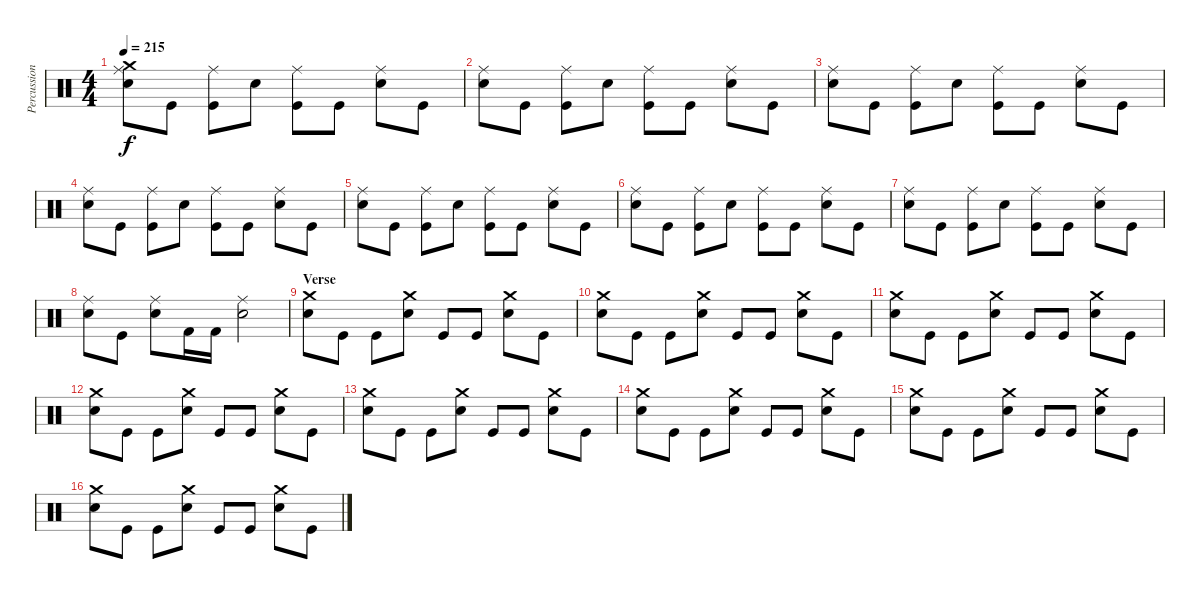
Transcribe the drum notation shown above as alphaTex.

\track ("Percussion" "Percussion") {instrument percussion}
\staff {score}
\articulation defaults
\ts (4 4)
\tempo 215
\clef neutral
\ks c
("Crash medium (hit)" "Ride (middle)" "Electric Snare (hit)").8{dy f} "Kick (hit)".8 ("Ride (middle)" "Kick (hit)").8 "Electric Snare (hit)".8 ("Ride (middle)" "Kick (hit)").8 "Kick (hit)".8 ("Ride (middle)" "Electric Snare (hit)").8 "Kick (hit)".8 |
("Ride (middle)" "Electric Snare (hit)").8 "Kick (hit)".8 ("Ride (middle)" "Kick (hit)").8 "Electric Snare (hit)".8 ("Ride (middle)" "Kick (hit)").8 "Kick (hit)".8 ("Ride (middle)" "Electric Snare (hit)").8 "Kick (hit)".8 |
("Ride (middle)" "Electric Snare (hit)").8 "Kick (hit)".8 ("Ride (middle)" "Kick (hit)").8 "Electric Snare (hit)".8 ("Ride (middle)" "Kick (hit)").8 "Kick (hit)".8 ("Ride (middle)" "Electric Snare (hit)").8 "Kick (hit)".8 |
("Ride (middle)" "Electric Snare (hit)").8 "Kick (hit)".8 ("Ride (middle)" "Kick (hit)").8 "Electric Snare (hit)".8 ("Ride (middle)" "Kick (hit)").8 "Kick (hit)".8 ("Ride (middle)" "Electric Snare (hit)").8 "Kick (hit)".8 |
("Ride (middle)" "Electric Snare (hit)").8 "Kick (hit)".8 ("Ride (middle)" "Kick (hit)").8 "Electric Snare (hit)".8 ("Ride (middle)" "Kick (hit)").8 "Kick (hit)".8 ("Ride (middle)" "Electric Snare (hit)").8 "Kick (hit)".8 |
("Ride (middle)" "Electric Snare (hit)").8 "Kick (hit)".8 ("Ride (middle)" "Kick (hit)").8 "Electric Snare (hit)".8 ("Ride (middle)" "Kick (hit)").8 "Kick (hit)".8 ("Ride (middle)" "Electric Snare (hit)").8 "Kick (hit)".8 |
("Ride (middle)" "Electric Snare (hit)").8 "Kick (hit)".8 ("Ride (middle)" "Kick (hit)").8 "Electric Snare (hit)".8 ("Ride (middle)" "Kick (hit)").8 "Kick (hit)".8 ("Ride (middle)" "Electric Snare (hit)").8 "Kick (hit)".8 |
("Ride (middle)" "Electric Snare (hit)").8 "Kick (hit)".8 ("Ride (middle)" "Electric Snare (hit)").8 "Kick (hit) 2".16 "Kick (hit) 2".16 ("Ride (middle)" "Electric Snare (hit)").2 |
\section ("" "Verse")
("Crash medium (hit)" "Electric Snare (hit)").8 "Kick (hit)".8 "Kick (hit)".8 ("Crash medium (hit)" "Electric Snare (hit)").8 "Kick (hit)".8 "Kick (hit)".8 ("Crash medium (hit)" "Electric Snare (hit)").8 "Kick (hit)".8 |
("Crash medium (hit)" "Electric Snare (hit)").8 "Kick (hit)".8 "Kick (hit)".8 ("Crash medium (hit)" "Electric Snare (hit)").8 "Kick (hit)".8 "Kick (hit)".8 ("Crash medium (hit)" "Electric Snare (hit)").8 "Kick (hit)".8 |
("Crash medium (hit)" "Electric Snare (hit)").8 "Kick (hit)".8 "Kick (hit)".8 ("Crash medium (hit)" "Electric Snare (hit)").8 "Kick (hit)".8 "Kick (hit)".8 ("Crash medium (hit)" "Electric Snare (hit)").8 "Kick (hit)".8 |
("Crash medium (hit)" "Electric Snare (hit)").8 "Kick (hit)".8 "Kick (hit)".8 ("Crash medium (hit)" "Electric Snare (hit)").8 "Kick (hit)".8 "Kick (hit)".8 ("Crash medium (hit)" "Electric Snare (hit)").8 "Kick (hit)".8 |
("Crash medium (hit)" "Electric Snare (hit)").8 "Kick (hit)".8 "Kick (hit)".8 ("Crash medium (hit)" "Electric Snare (hit)").8 "Kick (hit)".8 "Kick (hit)".8 ("Crash medium (hit)" "Electric Snare (hit)").8 "Kick (hit)".8 |
("Crash medium (hit)" "Electric Snare (hit)").8 "Kick (hit)".8 "Kick (hit)".8 ("Crash medium (hit)" "Electric Snare (hit)").8 "Kick (hit)".8 "Kick (hit)".8 ("Crash medium (hit)" "Electric Snare (hit)").8 "Kick (hit)".8 |
("Crash medium (hit)" "Electric Snare (hit)").8 "Kick (hit)".8 "Kick (hit)".8 ("Crash medium (hit)" "Electric Snare (hit)").8 "Kick (hit)".8 "Kick (hit)".8 ("Crash medium (hit)" "Electric Snare (hit)").8 "Kick (hit)".8 |
("Crash medium (hit)" "Electric Snare (hit)").8 "Kick (hit)".8 "Kick (hit)".8 ("Crash medium (hit)" "Electric Snare (hit)").8 "Kick (hit)".8 "Kick (hit)".8 ("Crash medium (hit)" "Electric Snare (hit)").8 "Kick (hit)".8
